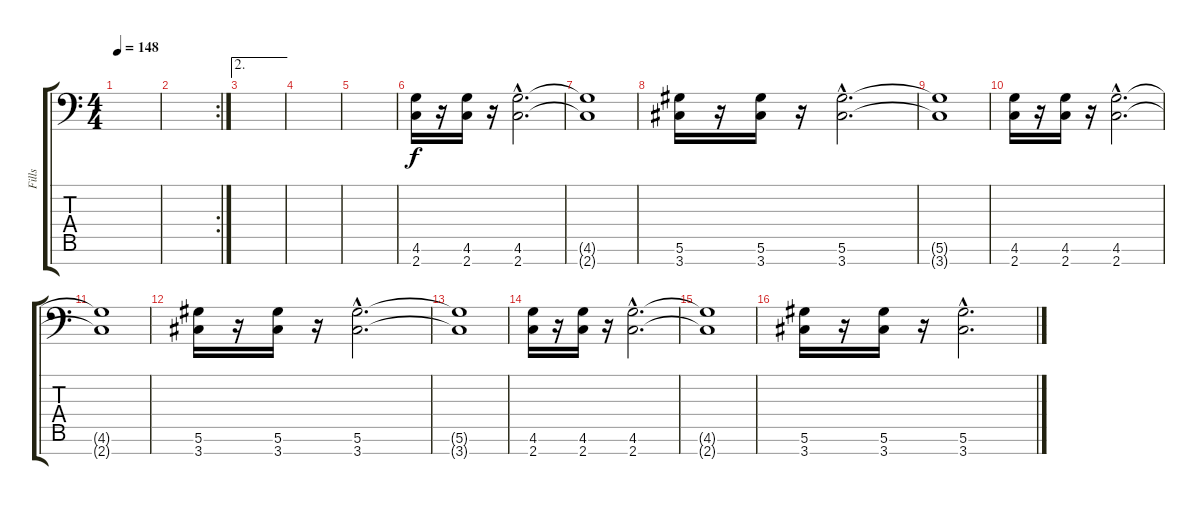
\track ("Fills" "Fills") {instrument distortionguitar}
\staff {score tabs}
\tuning (Eb4 Bb3 Gb3 Db3 Ab2 Eb2 Bb1) {hide}
\ts (4 4)
\tempo 148
\clef f4
\ks c
|
\rc 2
|
\ae 2
|
|
|
(4.6 2.7).16 r.16 (4.6 2.7).16 r.16 (4.6{hac} 2.7{hac}).2{d} |
(4.6{t} 2.7{t}).1 |
(5.6 3.7).16 r.16 (5.6 3.7).16 r.16 (5.6{hac} 3.7{hac}).2{d} |
(5.6{t} 3.7{t}).1 |
(4.6 2.7).16 r.16 (4.6 2.7).16 r.16 (4.6{hac} 2.7{hac}).2{d} |
(4.6{t} 2.7{t}).1 |
(5.6 3.7).16 r.16 (5.6 3.7).16 r.16 (5.6{hac} 3.7{hac}).2{d} |
(5.6{t} 3.7{t}).1 |
(4.6 2.7).16 r.16 (4.6 2.7).16 r.16 (4.6{hac} 2.7{hac}).2{d} |
(4.6{t} 2.7{t}).1 |
(5.6 3.7).16 r.16 (5.6 3.7).16 r.16 (5.6{hac} 3.7{hac}).2{d}
